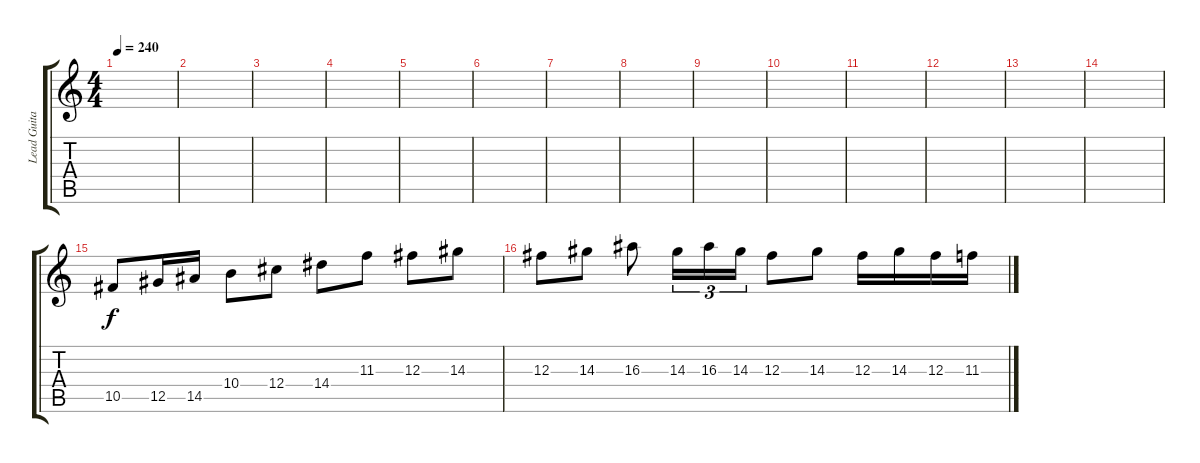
\track ("Lead Guitar 2" "Lead Guita") {instrument distortionguitar}
\staff {score tabs}
\tuning (Eb4 Bb3 Gb3 Db3 Ab2 Eb2) {hide}
\ts (4 4)
\tempo 240
\clef g2
\ks c
|
|
|
|
|
|
|
|
|
|
|
|
|
|
10.5.8 12.5.16 14.5.16 10.4.8 12.4.8 14.4.8 11.3.8 12.3.8 14.3.8 |
12.3.8 14.3.8 16.3.8 14.3.16{tu (3 2)} 16.3.16{tu (3 2)} 14.3.16{tu (3 2)} 12.3.8 14.3.8 12.3.16 14.3.16 12.3.16 11.3.16
